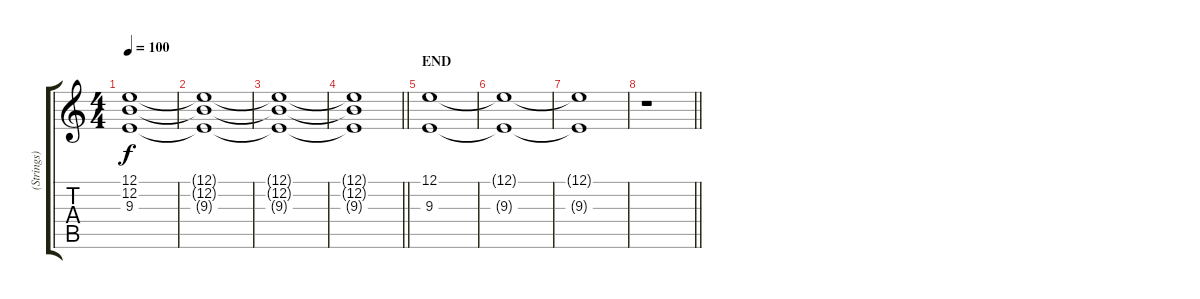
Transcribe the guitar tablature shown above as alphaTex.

\track ("(Strings)" "(Strings)") {instrument stringensemble2}
\staff {score tabs}
\tuning (E4 B3 G3 D3 A2 D2) {hide}
\ts (4 4)
\tempo 100
\clef g2
\ks c
(12.1{t} 12.2{t} 9.3{t}).1{dy f} |
(12.1{t} 12.2{t} 9.3{t}).1 |
(12.1{t} 12.2{t} 9.3{t}).1 |
\barLineRight lightlight
(12.1{t} 12.2{t} 9.3{t}).1 |
\section ("" "END")
(12.1 9.3).1 |
(12.1{t} 9.3{t}).1 |
(12.1{t} 9.3{t}).1 |
\barLineRight lightlight
r.1
